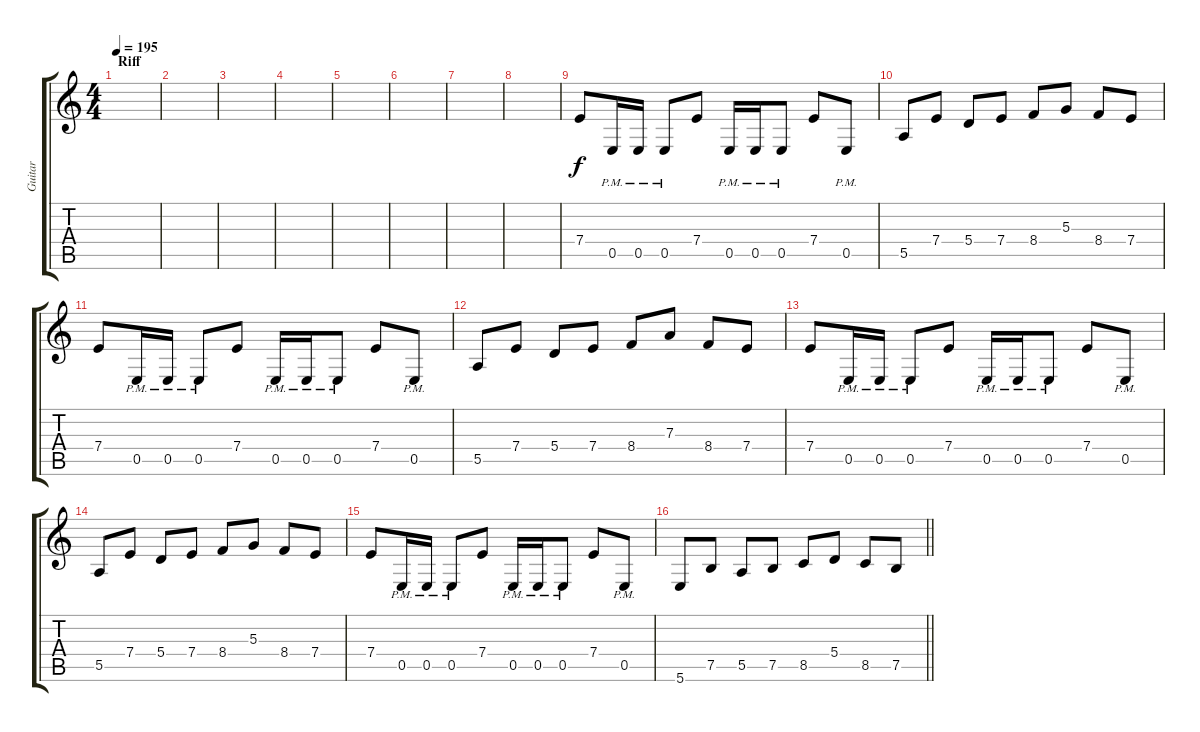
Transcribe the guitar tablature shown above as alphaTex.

\track ("Guitar" "Guitar") {instrument distortionguitar}
\staff {score tabs}
\tuning (B3 Gb3 D3 A2 E2 B1) {hide}
\ts (4 4)
\section ("" "Riff")
\tempo 195
\clef g2
\ks c
|
|
|
|
|
|
|
|
7.4.8{balance 16} 0.5{pm}.16 0.5{pm}.16 0.5{pm}.8 7.4.8 0.5{pm}.16 0.5{pm}.16 0.5{pm}.8 7.4.8 0.5{pm}.8 |
5.5.8 7.4.8 5.4.8 7.4.8 8.4.8 5.3.8 8.4.8 7.4.8 |
7.4.8 0.5{pm}.16 0.5{pm}.16 0.5{pm}.8 7.4.8 0.5{pm}.16 0.5{pm}.16 0.5{pm}.8 7.4.8 0.5{pm}.8 |
5.5.8 7.4.8 5.4.8 7.4.8 8.4.8 7.3.8 8.4.8 7.4.8 |
7.4.8 0.5{pm}.16 0.5{pm}.16 0.5{pm}.8 7.4.8 0.5{pm}.16 0.5{pm}.16 0.5{pm}.8 7.4.8 0.5{pm}.8 |
5.5.8 7.4.8 5.4.8 7.4.8 8.4.8 5.3.8 8.4.8 7.4.8 |
7.4.8 0.5{pm}.16 0.5{pm}.16 0.5{pm}.8 7.4.8 0.5{pm}.16 0.5{pm}.16 0.5{pm}.8 7.4.8 0.5{pm}.8 |
\barLineRight lightlight
5.6.8 7.5.8 5.5.8 7.5.8 8.5.8 5.4.8 8.5.8 7.5.8
